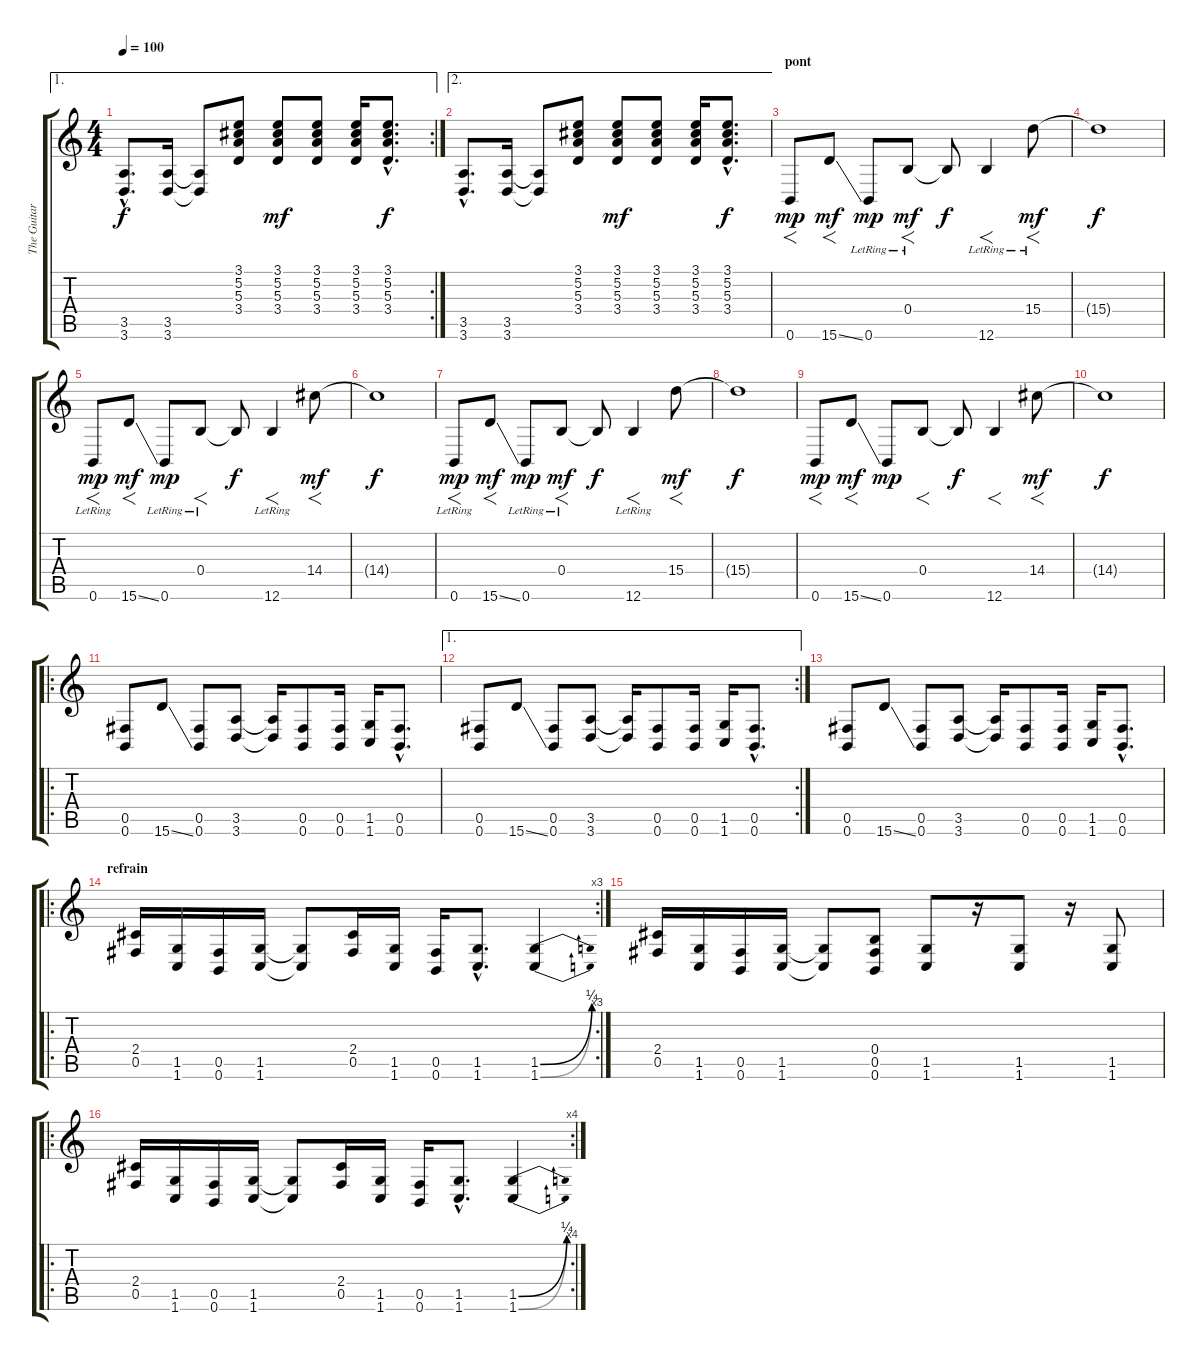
\track ("The Guitare" "The Guitar") {instrument distortionguitar}
\staff {score tabs}
\tuning (Db4 Ab3 E3 B2 Gb2 B1) {hide}
\ae 1
\rc 2
\ts (4 4)
\tempo 100
\clef g2
\ks c
(3.5{hac} 3.6{hac}).8{d dy f} (3.5 3.6).16 (3.5{t} 3.6{t}).8 (3.1 5.2 5.3 3.4).8 (3.1 5.2 5.3 3.4).8{dy mf} (3.1 5.2 5.3 3.4).8 (3.1 5.2 5.3 3.4).16 (3.1{hac} 5.2{hac} 5.3{hac} 3.4{hac}).8{d dy f} |
\ae 2
(3.5{hac} 3.6{hac}).8{d} (3.5 3.6).16 (3.5{t} 3.6{t}).8 (3.1 5.2 5.3 3.4).8 (3.1 5.2 5.3 3.4).8{dy mf} (3.1 5.2 5.3 3.4).8 (3.1 5.2 5.3 3.4).16 (3.1{hac} 5.2{hac} 5.3{hac} 3.4{hac}).8{d dy f} |
\section ("" "pont")
0.6.8{f dy mp instrument electricguitarclean} 15.6{ss}.8{f dy mf} 0.6{lr}.8{dy mp} 0.4{lr}.8{f dy mf} 0.4{t}.8{dy f} 12.6{lr}.4{f} 15.4{lr}.8{f dy mf} |
15.4{t}.1{dy f} |
0.6{lr}.8{f dy mp} 15.6{ss}.8{f dy mf} 0.6{lr}.8{dy mp} 0.4{lr}.8{f} 0.4{t}.8{dy f} 12.6{lr}.4{f} 14.4.8{f dy mf} |
14.4{t}.1{dy f} |
0.6{lr}.8{f dy mp instrument electricguitarclean} 15.6{ss}.8{f dy mf} 0.6{lr}.8{dy mp} 0.4{lr}.8{f dy mf} 0.4{t}.8{dy f} 12.6{lr}.4{f} 15.4.8{f dy mf} |
15.4{t}.1{dy f} |
0.6.8{f dy mp} 15.6{ss}.8{f dy mf} 0.6.8{dy mp} 0.4.8{f} 0.4{t}.8{dy f} 12.6.4{f} 14.4.8{f dy mf} |
14.4{t}.1{dy f} |
\ro
(0.5 0.6).8{volume 15 instrument distortionguitar} 15.6{ss}.8 (0.5 0.6).8 (3.5 3.6).8 (3.5{t} 3.6{t}).16 (0.5 0.6).8 (0.5 0.6).16 (1.5 1.6).16 (0.5{hac} 0.6{hac}).8{d} |
\ae 1
\rc 2
(0.5 0.6).8{volume 15} 15.6{ss}.8 (0.5 0.6).8 (3.5 3.6).8 (3.5{t} 3.6{t}).16 (0.5 0.6).8 (0.5 0.6).16 (1.5 1.6).16 (0.5{hac} 0.6{hac}).8{d} |
(0.5 0.6).8{volume 15} 15.6{ss}.8 (0.5 0.6).8 (3.5 3.6).8 (3.5{t} 3.6{t}).16 (0.5 0.6).8 (0.5 0.6).16 (1.5 1.6).16 (0.5{hac} 0.6{hac}).8{d} |
\ro
\rc 3
\section ("" "refrain")
(2.4 0.5).16 (1.5 1.6).16 (0.5 0.6).16 (1.5 1.6).16 (1.5{t} 1.6{t}).8 (2.4 0.5).16 (1.5 1.6).16 (0.5 0.6).16 (1.5{hac} 1.6{hac}).8{d} (1.5{be (bend 0 0 60 1)} 1.6{be (bend 0 0 60 1)}).4 |
(2.4 0.5).16 (1.5 1.6).16 (0.5 0.6).16 (1.5 1.6).16 (1.5{t} 1.6{t}).8 (0.4 0.5 0.6).8 (1.5 1.6).8 r.16 (1.5 1.6).8 r.16 (1.5 1.6).8 |
\ro
\rc 4
(2.4 0.5).16 (1.5 1.6).16 (0.5 0.6).16 (1.5 1.6).16 (1.5{t} 1.6{t}).8 (2.4 0.5).16 (1.5 1.6).16 (0.5 0.6).16 (1.5{hac} 1.6{hac}).8{d} (1.5{be (bend 0 0 60 1)} 1.6{be (bend 0 0 60 1)}).4
